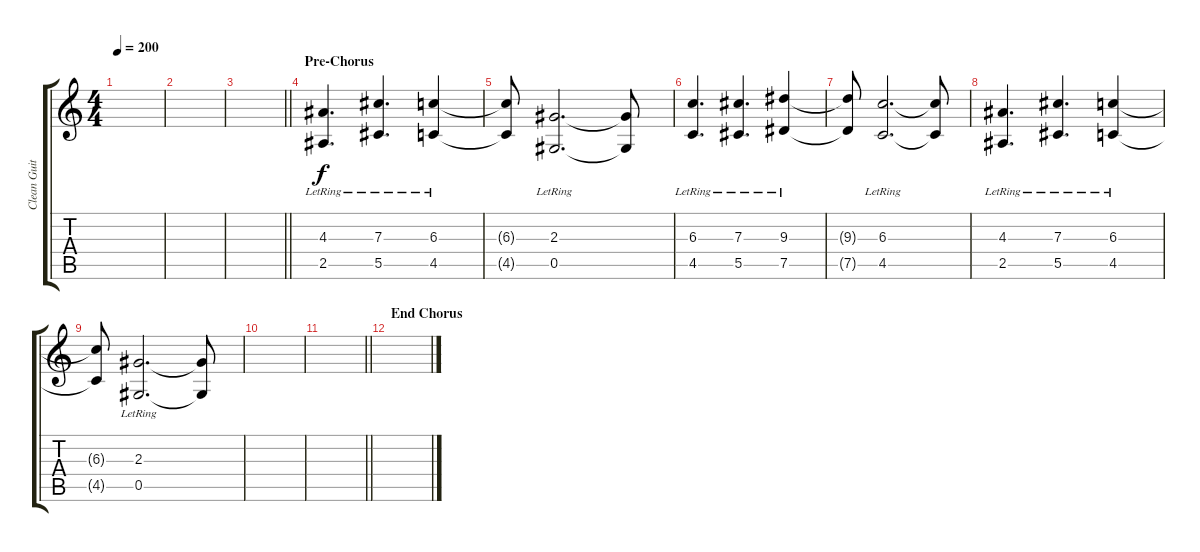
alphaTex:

\track ("Clean Guitar" "Clean Guit") {instrument acousticguitarsteel}
\staff {score tabs}
\tuning (Eb4 Bb3 Gb3 Db3 Ab2 Db2) {hide}
\ts (4 4)
\tempo 200
\clef g2
\ks c
|
|
\barLineRight lightlight
|
\section ("" "Pre-Chorus")
(4.3{lr} 2.5{lr}).4{d} (7.3{lr} 5.5{lr}).4{d} (6.3{lr} 4.5{lr}).4 |
(6.3{t} 4.5{t}).8 (2.3{lr} 0.5{lr}).2{d} (2.3{t} 0.5{t}).8 |
(6.3{lr} 4.5{lr}).4{d} (7.3{lr} 5.5{lr}).4{d} (9.3{lr} 7.5{lr}).4 |
(9.3{t} 7.5{t}).8 (6.3{lr} 4.5{lr}).2{d} (6.3{t} 4.5{t}).8 |
(4.3{lr} 2.5{lr}).4{d} (7.3{lr} 5.5{lr}).4{d} (6.3{lr} 4.5{lr}).4 |
(6.3{t} 4.5{t}).8 (2.3{lr} 0.5{lr}).2{d} (2.3{t} 0.5{t}).8 |
|
\barLineRight lightlight
|
\section ("" "End Chorus")
